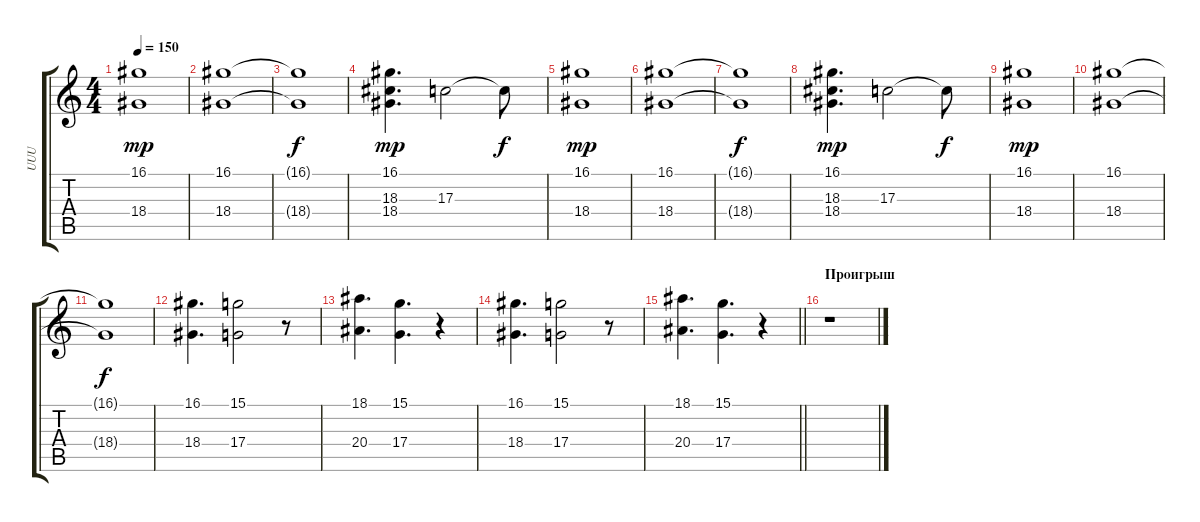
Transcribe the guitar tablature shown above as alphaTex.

\track ("UUU" "UUU") {instrument choiraahs}
\staff {score tabs}
\tuning (E4 B3 G3 D3 A2 E2) {hide}
\ts (4 4)
\tempo 150
\clef g2
\ks c
(16.1 18.4).1{dy mp} |
(16.1 18.4).1 |
(16.1{t} 18.4{t}).1{dy f} |
(16.1 18.3 18.4).4{d dy mp} 17.3.2 17.3{t}.8{dy f} |
(16.1 18.4).1{dy mp} |
(16.1 18.4).1 |
(16.1{t} 18.4{t}).1{dy f} |
(16.1 18.3 18.4).4{d dy mp} 17.3.2 17.3{t}.8{dy f} |
(16.1 18.4).1{dy mp} |
(16.1 18.4).1 |
(16.1{t} 18.4{t}).1{dy f} |
(16.1 18.4).4{d} (15.1 17.4).2 r.8 |
(18.1 20.4).4{d} (15.1 17.4).4{d} r.4 |
(16.1 18.4).4{d} (15.1 17.4).2 r.8 |
\barLineRight lightlight
(18.1 20.4).4{d} (15.1 17.4).4{d} r.4 |
\section ("" "Проигрыш")
r.1
